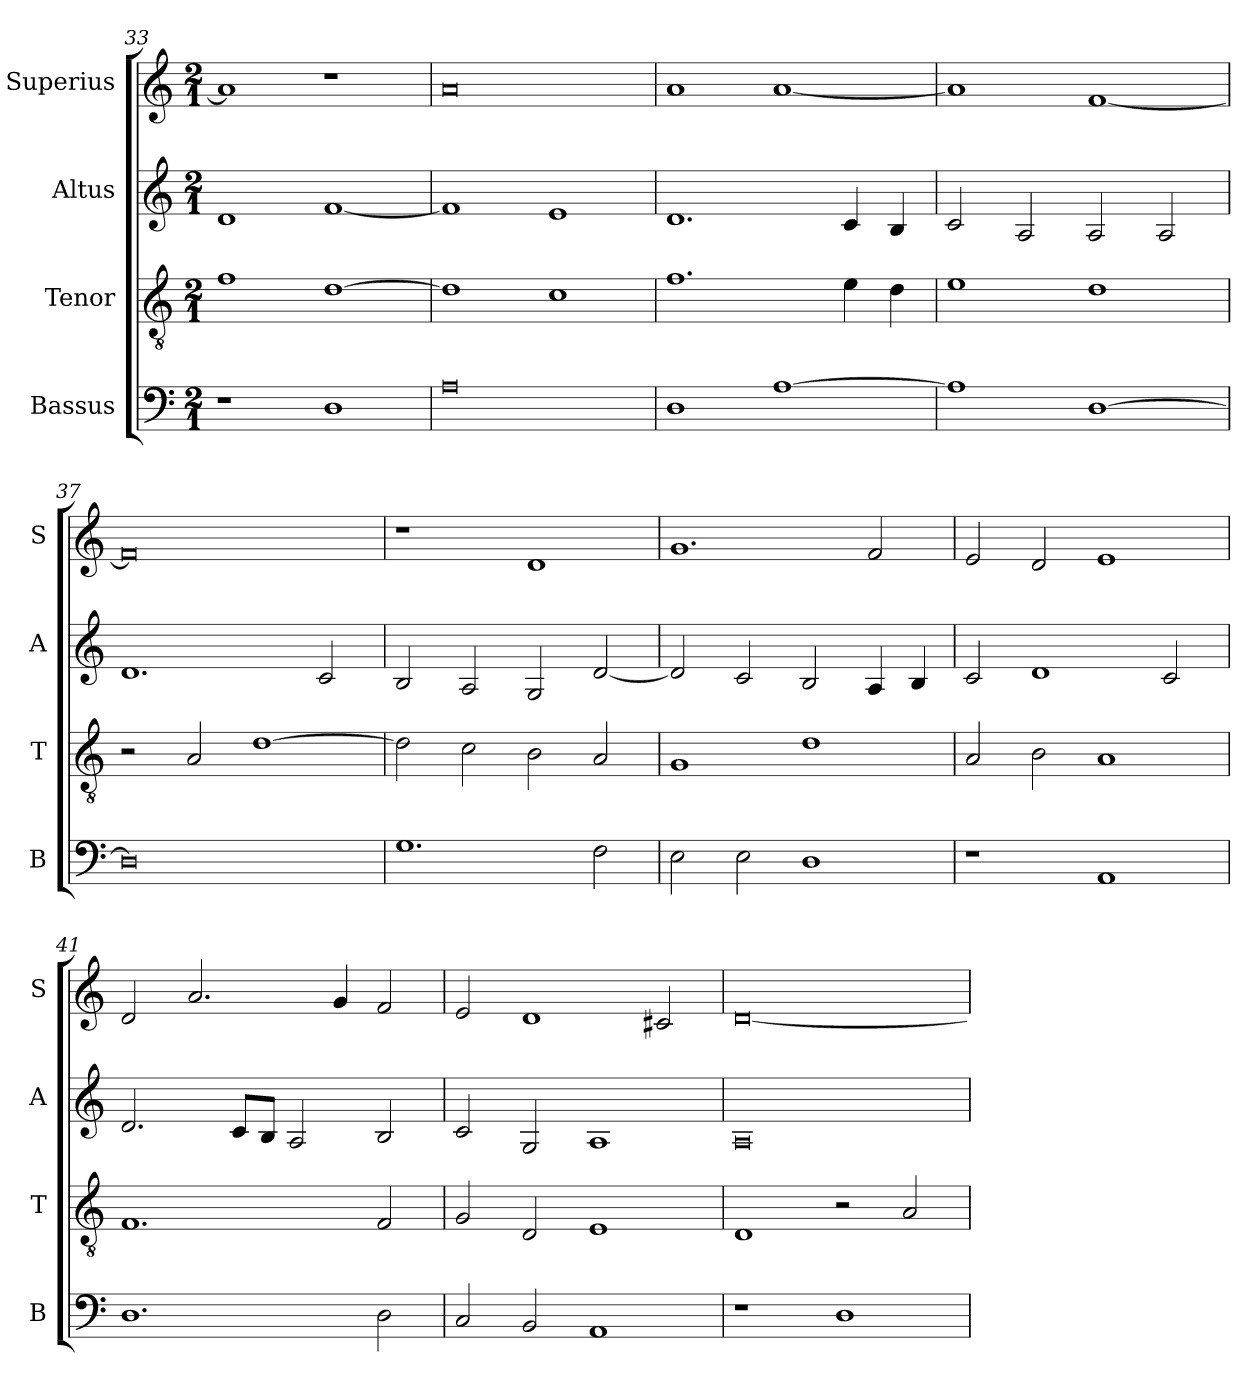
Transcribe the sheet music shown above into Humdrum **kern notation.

**kern	**kern	**kern	**kern
*part4	*part3	*part2	*part1
*staff4	*staff3	*staff2	*staff1
*I"Bassus	*I"Tenor	*I"Altus	*I"Superius
*I'B	*I'T	*I'A	*I'S
*clefF4	*clefGv2	*clefG2	*clefG2
*k[]	*k[]	*k[]	*k[]
*C:	*C:	*C:	*C:
*M2/1	*M2/1	*M2/1	*M2/1
=33	=33	=33	=33
1r	1f	1d	1a]
1D	[1d	[1f	1r
=34	=34	=34	=34
0A	1d]	1f]	0a
.	1c	1e	.
=35	=35	=35	=35
1D	1.f	1.d	1a
[1A	.	.	[1a
.	4e	4c	.
.	4d	4B	.
=36	=36	=36	=36
1A]	1e	2c	1a]
.	.	2A	.
[1D	1d	2A	[1f
.	.	2A	.
=37	=37	=37	=37
0D]	2r	1.d	0f]
.	2A	.	.
.	[1d	.	.
.	.	2c	.
=38	=38	=38	=38
1.G	2d]	2B	1r
.	2c	2A	.
.	2B	2G	1d
2F	2A	[2d	.
=39	=39	=39	=39
2E	1G	2d]	1.g
2E	.	2c	.
1D	1d	2B	.
.	.	4A	2f
.	.	4B	.
=40	=40	=40	=40
1r	2A	2c	2e
.	2B	1d	2d
1AA	1A	.	1e
.	.	2c	.
=41	=41	=41	=41
1.D	1.F	2.d	2d
.	.	.	2.a
.	.	8cL	.
.	.	8BJ	.
.	.	2A	.
.	.	.	4g
2D	2F	2B	2f
=42	=42	=42	=42
2C	2G	2c	2e
2BB	2D	2G	1d
1AA	1E	1A	.
.	.	.	2c#X
=43	=43	=43	=43
1r	1D	0A	[0d
1D	2r	.	.
.	2A	.	.
=	=	=	=
*-	*-	*-	*-
